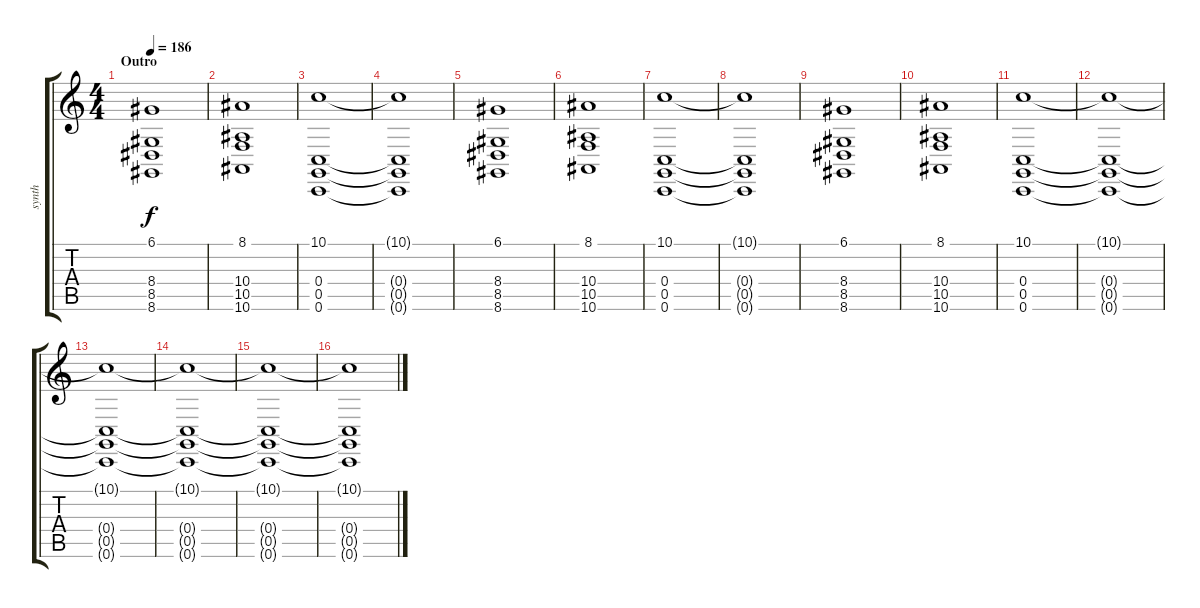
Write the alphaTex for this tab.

\track ("synth" "synth") {instrument synthstrings1}
\staff {score tabs}
\tuning (D4 A3 F3 C3 G2 C2) {hide}
\ts (4 4)
\section ("" "Outro")
\tempo 186
\clef g2
\ks c
(6.1 8.4 8.5 8.6).1{dy f} |
(8.1 10.4 10.5 10.6).1 |
(10.1 0.4 0.5 0.6).1 |
(10.1{t} 0.4{t} 0.5{t} 0.6{t}).1 |
(6.1 8.4 8.5 8.6).1 |
(8.1 10.4 10.5 10.6).1 |
(10.1 0.4 0.5 0.6).1 |
(10.1{t} 0.4{t} 0.5{t} 0.6{t}).1 |
(6.1 8.4 8.5 8.6).1 |
(8.1 10.4 10.5 10.6).1 |
(10.1 0.4 0.5 0.6).1{volume 7} |
(10.1{t} 0.4{t} 0.5{t} 0.6{t}).1 |
(10.1{t} 0.4{t} 0.5{t} 0.6{t}).1 |
(10.1{t} 0.4{t} 0.5{t} 0.6{t}).1 |
(10.1{t} 0.4{t} 0.5{t} 0.6{t}).1{volume 0} |
(10.1{t} 0.4{t} 0.5{t} 0.6{t}).1
